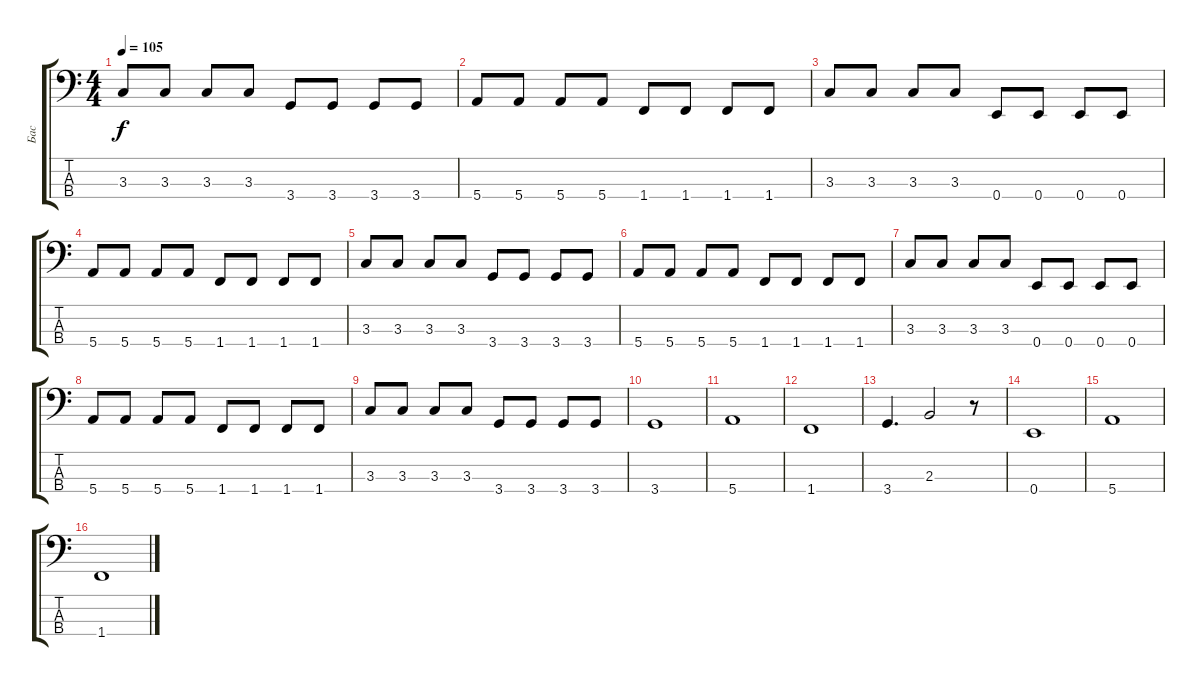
\track ("Бас" "Бас") {instrument electricbasspick}
\staff {score tabs}
\tuning (G2 D2 A1 E1) {hide}
\ts (4 4)
\tempo 105
\clef f4
\ks c
3.3.8{dy f} 3.3.8 3.3.8 3.3.8 3.4.8 3.4.8 3.4.8 3.4.8 |
5.4.8 5.4.8 5.4.8 5.4.8 1.4.8 1.4.8 1.4.8 1.4.8 |
3.3.8 3.3.8 3.3.8 3.3.8 0.4.8 0.4.8 0.4.8 0.4.8 |
5.4.8 5.4.8 5.4.8 5.4.8 1.4.8 1.4.8 1.4.8 1.4.8 |
3.3.8 3.3.8 3.3.8 3.3.8 3.4.8 3.4.8 3.4.8 3.4.8 |
5.4.8 5.4.8 5.4.8 5.4.8 1.4.8 1.4.8 1.4.8 1.4.8 |
3.3.8 3.3.8 3.3.8 3.3.8 0.4.8 0.4.8 0.4.8 0.4.8 |
5.4.8 5.4.8 5.4.8 5.4.8 1.4.8 1.4.8 1.4.8 1.4.8 |
3.3.8 3.3.8 3.3.8 3.3.8 3.4.8 3.4.8 3.4.8 3.4.8 |
3.4.1 |
5.4.1 |
1.4.1 |
3.4.4{d} 2.3.2 r.8 |
0.4.1 |
5.4.1 |
1.4.1
